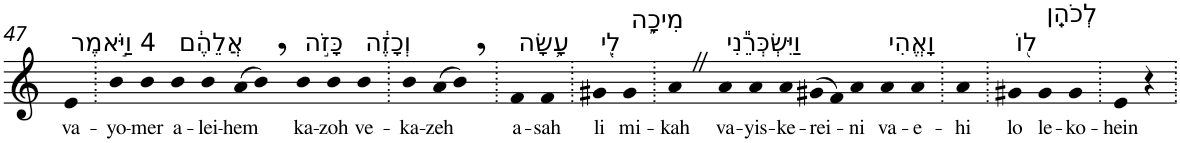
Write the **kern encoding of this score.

**kern	**text
*part1	*part1
*staff1	*staff1
*I"Piano	*
*I'Pno	*
!!LO:PB:g=z
*clefG2	*
*k[]	*
=47	=47
!LO:TX:a:t=4 וַיֹּ֣אמֶר	!
!	!LO:LY:b
4e	va-
=48.	=48.
!	!LO:LY:b
4b	-yo-
!	!LO:LY:b
4b	-mer
!LO:TX:a:t=אֲלֵהֶ֔ם	!
!	!LO:LY:b
4b	a-
!	!LO:LY:b
4b	-lei-
!	!LO:LY:b
(>8a	-hem
8b,)	.
!LO:TX:a:t=כָּזֹ֣ה	!
!	!LO:LY:b
4b	ka-
!	!LO:LY:b
4b	-zoh
!LO:TX:a:t=וְכָזֶ֔ה	!
!	!LO:LY:b
4b	ve-
=49.	=49.
!	!LO:LY:b
4b	-ka-
!	!LO:LY:b
(>8a	-zeh
8b,)	.
=50.	=50.
!LO:TX:a:t=עָ֥שָׂה	!
!	!LO:LY:b
4f	a-
!	!LO:LY:b
4f	-sah
=51.	=51.
!LO:TX:a:t=לִ֖י	!
!	!LO:LY:b
4g#X	li
!LO:TX:a:t=מִיכָ֑ה	!
!	!LO:LY:b
4g#	mi-
=52.	=52.
!	!LO:LY:b
4aZ	-kah
!LO:TX:a:t=וַיִּשְׂכְּרֵ֕נִי	!
!	!LO:LY:b
4a	va-
!	!LO:LY:b
4a	-yis-
!	!LO:LY:b
4a	-ke-
!	!LO:LY:b
(>8g#X	-rei-
8f)	.
!	!LO:LY:b
4a	-ni
!LO:TX:a:t=וָאֱהִי	!
!	!LO:LY:b
4a	va-
!	!LO:LY:b
4a	-e-
=53.	=53.
!	!LO:LY:b
4a	-hi
=54.	=54.
!LO:TX:a:t=ל֖וֹ	!
!	!LO:LY:b
4g#X	lo
!LO:TX:a:t=לְכֹהֵֽן	!
!	!LO:LY:b
4g#	le-
!	!LO:LY:b
4g#	-ko-
=55.	=55.
!	!LO:LY:b
4e	-hein
4r	.
=.	=.
*-	*-
